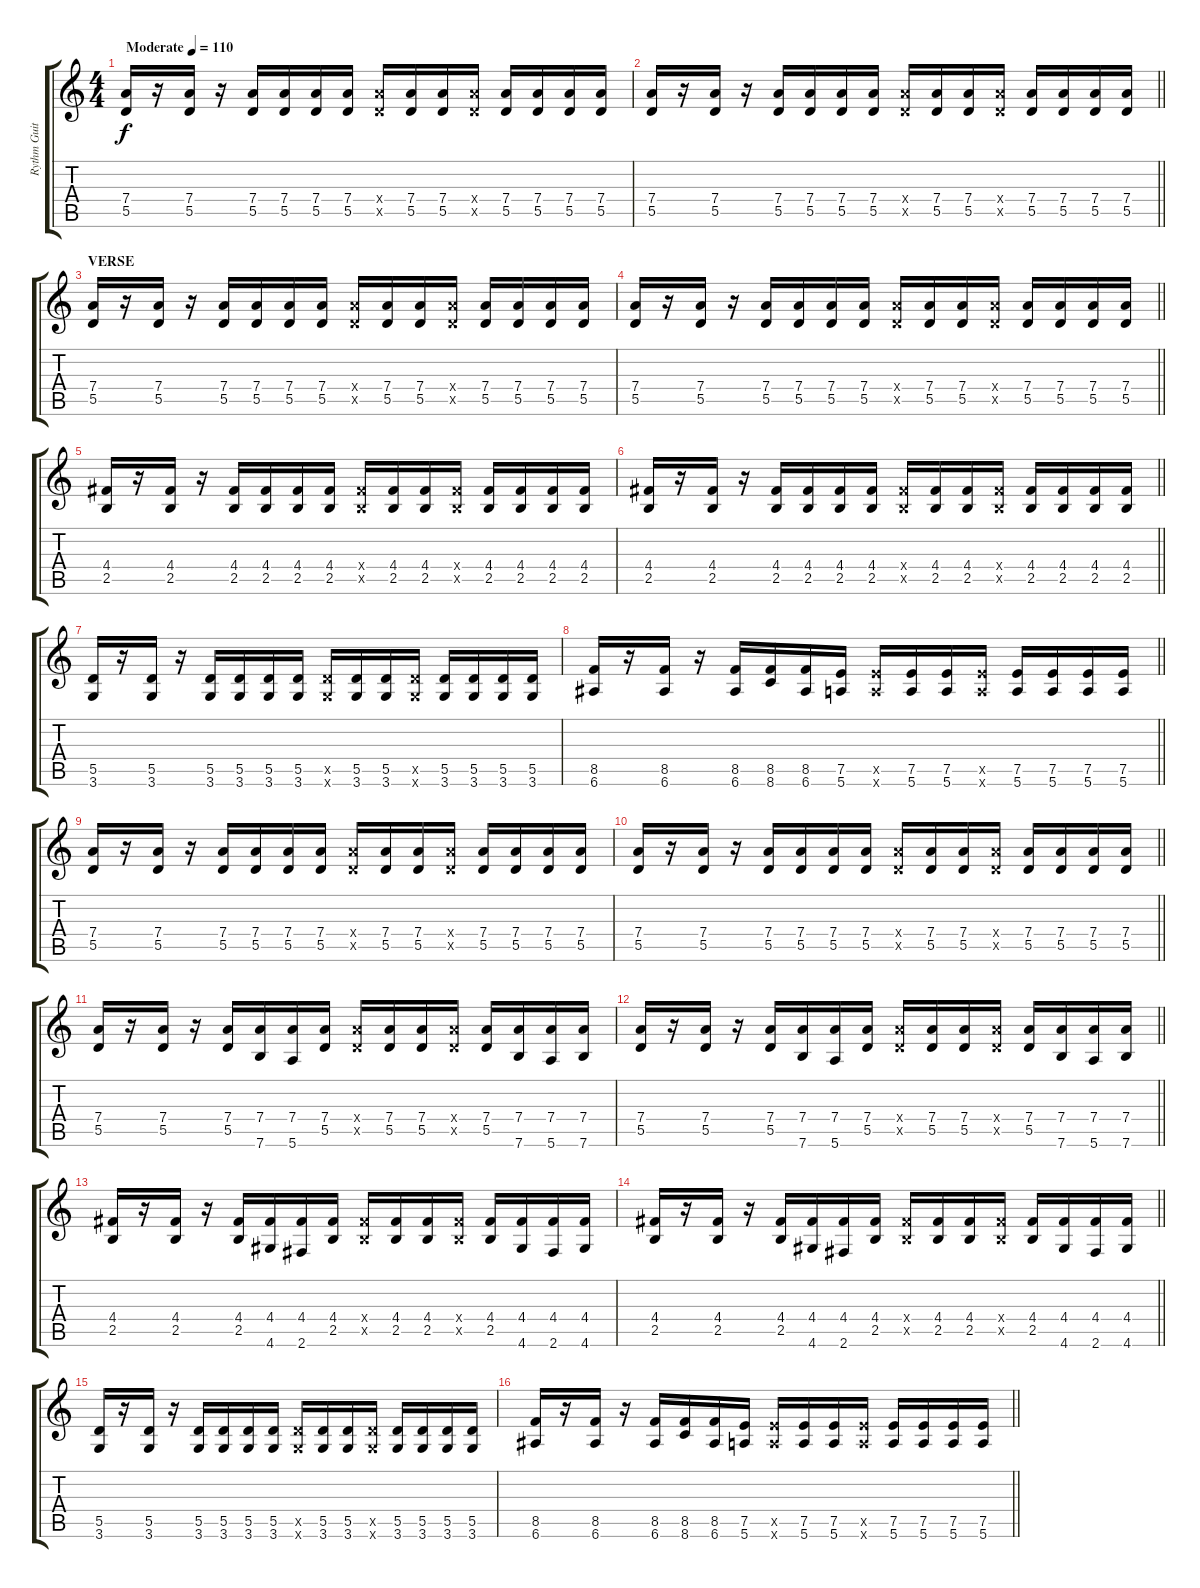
\track ("Rythm Guitar" "Rythm Guit") {instrument acousticguitarsteel}
\staff {score tabs}
\tuning (E4 B3 G3 D3 A2 E2) {hide}
\ts (4 4)
\tempo (110 "Moderate")
\clef g2
\ks c
(7.4 5.5).16{dy f volume 9 instrument acousticguitarsteel} r.16 (7.4 5.5).16 r.16 (7.4 5.5).16 (7.4 5.5).16 (7.4 5.5).16 (7.4 5.5).16 (7.4{x} 5.5{x}).16 (7.4 5.5).16 (7.4 5.5).16 (7.4{x} 5.5{x}).16 (7.4 5.5).16 (7.4 5.5).16 (7.4 5.5).16 (7.4 5.5).16 |
\barLineRight lightlight
(7.4 5.5).16 r.16 (7.4 5.5).16 r.16 (7.4 5.5).16 (7.4 5.5).16 (7.4 5.5).16 (7.4 5.5).16 (7.4{x} 5.5{x}).16 (7.4 5.5).16 (7.4 5.5).16 (7.4{x} 5.5{x}).16 (7.4 5.5).16 (7.4 5.5).16 (7.4 5.5).16 (7.4 5.5).16 |
\section ("" "VERSE")
(7.4 5.5).16 r.16 (7.4 5.5).16 r.16 (7.4 5.5).16 (7.4 5.5).16 (7.4 5.5).16 (7.4 5.5).16 (7.4{x} 5.5{x}).16 (7.4 5.5).16 (7.4 5.5).16 (7.4{x} 5.5{x}).16 (7.4 5.5).16 (7.4 5.5).16 (7.4 5.5).16 (7.4 5.5).16 |
\barLineRight lightlight
(7.4 5.5).16 r.16 (7.4 5.5).16 r.16 (7.4 5.5).16 (7.4 5.5).16 (7.4 5.5).16 (7.4 5.5).16 (7.4{x} 5.5{x}).16 (7.4 5.5).16 (7.4 5.5).16 (7.4{x} 5.5{x}).16 (7.4 5.5).16 (7.4 5.5).16 (7.4 5.5).16 (7.4 5.5).16 |
(4.4 2.5).16 r.16 (4.4 2.5).16 r.16 (4.4 2.5).16 (4.4 2.5).16 (4.4 2.5).16 (4.4 2.5).16 (4.4{x} 2.5{x}).16 (4.4 2.5).16 (4.4 2.5).16 (4.4{x} 2.5{x}).16 (4.4 2.5).16 (4.4 2.5).16 (4.4 2.5).16 (4.4 2.5).16 |
\barLineRight lightlight
(4.4 2.5).16 r.16 (4.4 2.5).16 r.16 (4.4 2.5).16 (4.4 2.5).16 (4.4 2.5).16 (4.4 2.5).16 (4.4{x} 2.5{x}).16 (4.4 2.5).16 (4.4 2.5).16 (4.4{x} 2.5{x}).16 (4.4 2.5).16 (4.4 2.5).16 (4.4 2.5).16 (4.4 2.5).16 |
(5.5 3.6).16 r.16 (5.5 3.6).16 r.16 (5.5 3.6).16 (5.5 3.6).16 (5.5 3.6).16 (5.5 3.6).16 (5.5{x} 3.6{x}).16 (5.5 3.6).16 (5.5 3.6).16 (5.5{x} 3.6{x}).16 (5.5 3.6).16 (5.5 3.6).16 (5.5 3.6).16 (5.5 3.6).16 |
\barLineRight lightlight
(8.5 6.6).16 r.16 (8.5 6.6).16 r.16 (8.5 6.6).16 (8.5 8.6).16 (8.5 6.6).16 (7.5 5.6).16 (7.5{x} 5.6{x}).16 (7.5 5.6).16 (7.5 5.6).16 (7.5{x} 5.6{x}).16 (7.5 5.6).16 (7.5 5.6).16 (7.5 5.6).16 (7.5 5.6).16 |
(7.4 5.5).16 r.16 (7.4 5.5).16 r.16 (7.4 5.5).16 (7.4 5.5).16 (7.4 5.5).16 (7.4 5.5).16 (7.4{x} 5.5{x}).16 (7.4 5.5).16 (7.4 5.5).16 (7.4{x} 5.5{x}).16 (7.4 5.5).16 (7.4 5.5).16 (7.4 5.5).16 (7.4 5.5).16 |
\barLineRight lightlight
(7.4 5.5).16 r.16 (7.4 5.5).16 r.16 (7.4 5.5).16 (7.4 5.5).16 (7.4 5.5).16 (7.4 5.5).16 (7.4{x} 5.5{x}).16 (7.4 5.5).16 (7.4 5.5).16 (7.4{x} 5.5{x}).16 (7.4 5.5).16 (7.4 5.5).16 (7.4 5.5).16 (7.4 5.5).16 |
\section ("" "")
(7.4 5.5).16{volume 14} r.16 (7.4 5.5).16 r.16 (7.4 5.5).16 (7.4 7.6).16 (7.4 5.6).16 (7.4 5.5).16 (7.4{x} 5.5{x}).16 (7.4 5.5).16 (7.4 5.5).16 (7.4{x} 5.5{x}).16 (7.4 5.5).16 (7.4 7.6).16 (7.4 5.6).16 (7.4 7.6).16 |
\barLineRight lightlight
(7.4 5.5).16 r.16 (7.4 5.5).16 r.16 (7.4 5.5).16 (7.4 7.6).16 (7.4 5.6).16 (7.4 5.5).16 (7.4{x} 5.5{x}).16 (7.4 5.5).16 (7.4 5.5).16 (7.4{x} 5.5{x}).16 (7.4 5.5).16 (7.4 7.6).16 (7.4 5.6).16 (7.4 7.6).16 |
(4.4 2.5).16 r.16 (4.4 2.5).16 r.16 (4.4 2.5).16 (4.4 4.6).16 (4.4 2.6).16 (4.4 2.5).16 (4.4{x} 2.5{x}).16 (4.4 2.5).16 (4.4 2.5).16 (4.4{x} 2.5{x}).16 (4.4 2.5).16 (4.4 4.6).16 (4.4 2.6).16 (4.4 4.6).16 |
\barLineRight lightlight
(4.4 2.5).16 r.16 (4.4 2.5).16 r.16 (4.4 2.5).16 (4.4 4.6).16 (4.4 2.6).16 (4.4 2.5).16 (4.4{x} 2.5{x}).16 (4.4 2.5).16 (4.4 2.5).16 (4.4{x} 2.5{x}).16 (4.4 2.5).16 (4.4 4.6).16 (4.4 2.6).16 (4.4 4.6).16 |
(5.5 3.6).16 r.16 (5.5 3.6).16 r.16 (5.5 3.6).16 (5.5 3.6).16 (5.5 3.6).16 (5.5 3.6).16 (5.5{x} 3.6{x}).16 (5.5 3.6).16 (5.5 3.6).16 (5.5{x} 3.6{x}).16 (5.5 3.6).16 (5.5 3.6).16 (5.5 3.6).16 (5.5 3.6).16 |
\barLineRight lightlight
(8.5 6.6).16 r.16 (8.5 6.6).16 r.16 (8.5 6.6).16 (8.5 8.6).16 (8.5 6.6).16 (7.5 5.6).16 (7.5{x} 5.6{x}).16 (7.5 5.6).16 (7.5 5.6).16 (7.5{x} 5.6{x}).16 (7.5 5.6).16 (7.5 5.6).16 (7.5 5.6).16 (7.5 5.6).16
